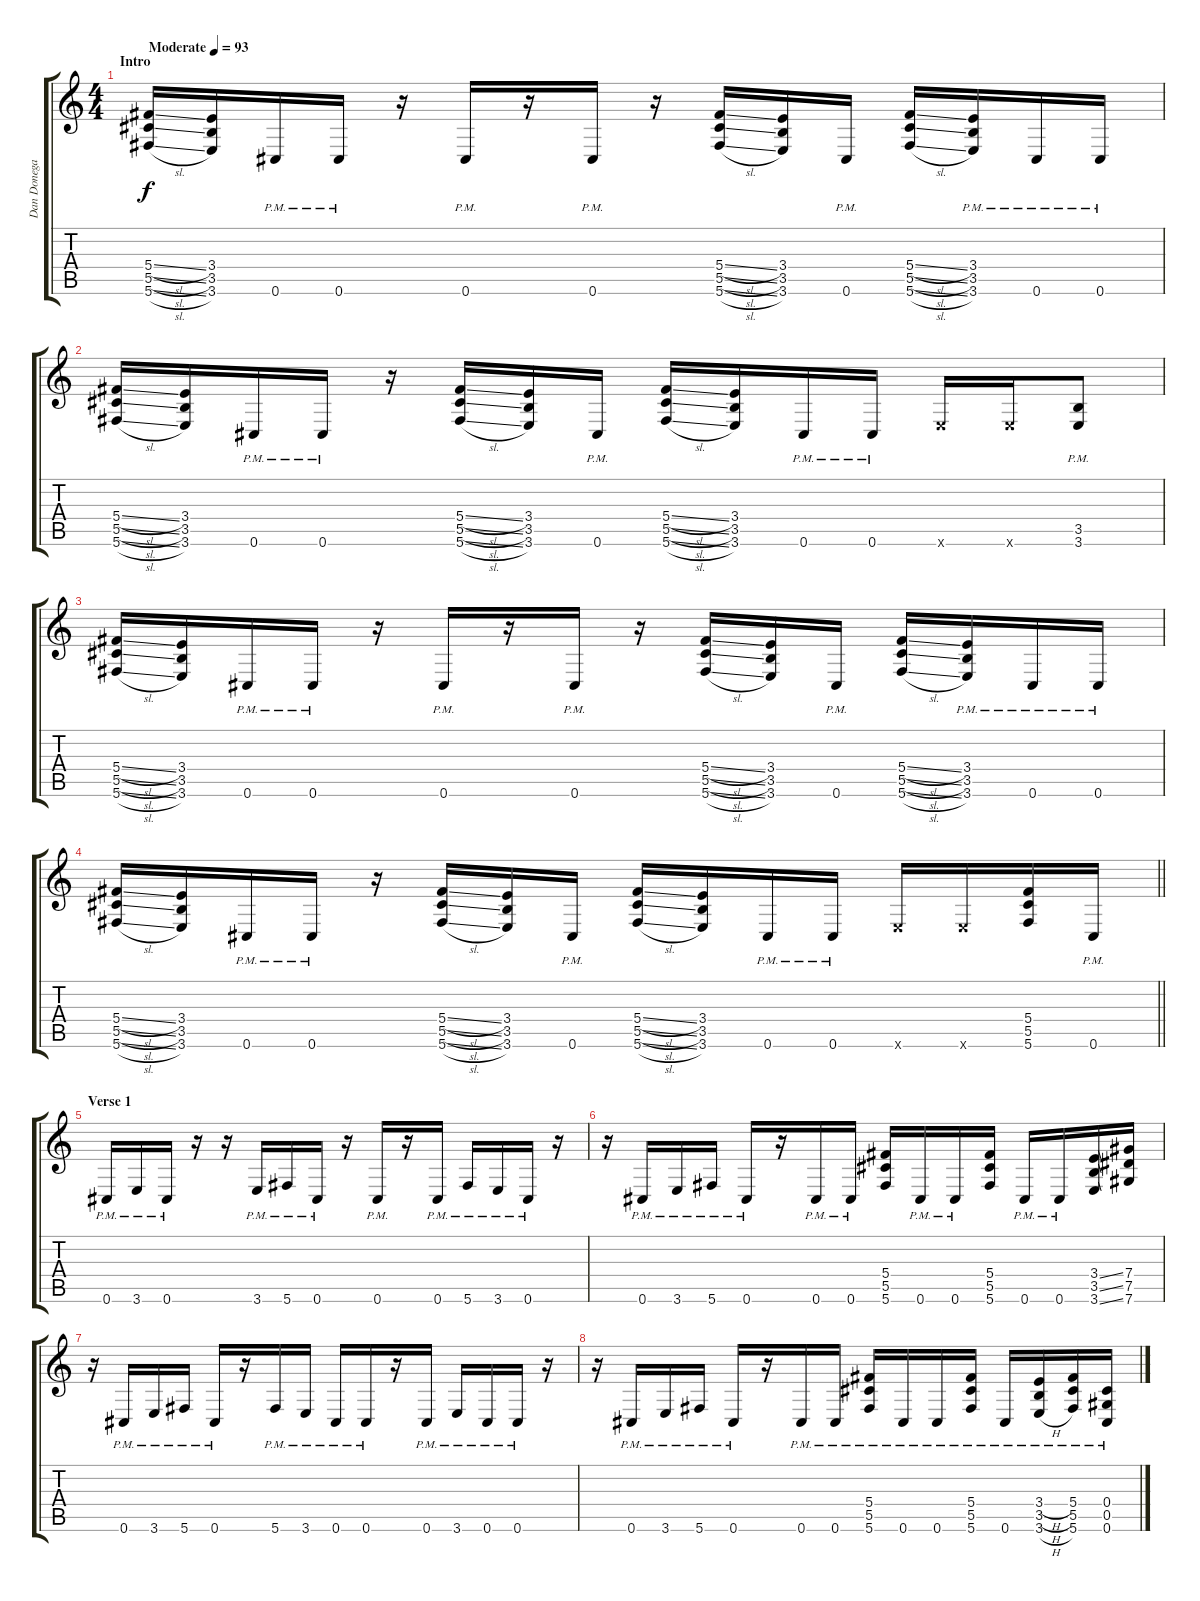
\track ("Dan Donegan" "Dan Donega") {instrument distortionguitar}
\staff {score tabs}
\tuning (Eb4 Bb3 Gb3 Db3 Ab2 Db2) {hide}
\ts (4 4)
\section ("" "Intro")
\tempo (93 "Moderate")
\clef g2
\ks c
(5.4{sl} 5.5{sl} 5.6{sl}).16{dy f instrument distortionguitar} (3.4 3.5 3.6).16 0.6{pm}.16 0.6{pm}.16 r.16 0.6{pm}.16 r.16 0.6{pm}.16 r.16 (5.4{sl} 5.5{sl} 5.6{sl}).16 (3.4 3.5 3.6).16 0.6{pm}.16 (5.4{sl} 5.5{sl} 5.6{sl}).16 (3.4 3.5 3.6{pm}).16 0.6{pm}.16 0.6{pm}.16 |
(5.4{sl} 5.5{sl} 5.6{sl}).16 (3.4 3.5 3.6).16 0.6{pm}.16 0.6{pm}.16 r.16 (5.4{sl} 5.5{sl} 5.6{sl}).16 (3.4 3.5 3.6).16 0.6{pm}.16 (5.4{sl} 5.5{sl} 5.6{sl}).16 (3.4 3.5 3.6).16 0.6{pm}.16 0.6{pm}.16 3.6{x}.16 3.6{x}.16 (3.5{pm} 3.6{pm}).8 |
(5.4{sl} 5.5{sl} 5.6{sl}).16 (3.4 3.5 3.6).16 0.6{pm}.16 0.6{pm}.16 r.16 0.6{pm}.16 r.16 0.6{pm}.16 r.16 (5.4{sl} 5.5{sl} 5.6{sl}).16 (3.4 3.5 3.6).16 0.6{pm}.16 (5.4{sl} 5.5{sl} 5.6{sl}).16 (3.4 3.5 3.6{pm}).16 0.6{pm}.16 0.6{pm}.16 |
\barLineRight lightlight
(5.4{sl} 5.5{sl} 5.6{sl}).16 (3.4 3.5 3.6).16 0.6{pm}.16 0.6{pm}.16 r.16 (5.4{sl} 5.5{sl} 5.6{sl}).16 (3.4 3.5 3.6).16 0.6{pm}.16 (5.4{sl} 5.5{sl} 5.6{sl}).16 (3.4 3.5 3.6).16 0.6{pm}.16 0.6{pm}.16 3.6{x}.16 3.6{x}.16 (5.4 5.5 5.6).16 0.6{pm}.16 |
\section ("" "Verse 1")
0.6{pm}.16 3.6{pm}.16 0.6{pm}.16 r.16 r.16 3.6{pm}.16 5.6{pm}.16 0.6{pm}.16 r.16 0.6{pm}.16 r.16 0.6{pm}.16 5.6{pm}.16 3.6{pm}.16 0.6{pm}.16 r.16 |
r.16 0.6{pm}.16 3.6{pm}.16 5.6{pm}.16 0.6{pm}.16 r.16 0.6{pm}.16 0.6{pm}.16 (5.4 5.5 5.6).16 0.6{pm}.16 0.6{pm}.16 (5.4 5.5 5.6).16 0.6{pm}.16 0.6{pm}.16 (3.4{ss} 3.5{ss} 3.6{ss}).16 (7.4 7.5 7.6).16 |
r.16 0.6{pm}.16 3.6{pm}.16 5.6{pm}.16 0.6{pm}.16 r.16 5.6{pm}.16 3.6{pm}.16 0.6{pm}.16 0.6{pm}.16 r.16 0.6{pm}.16 3.6{pm}.16 0.6{pm}.16 0.6{pm}.16 r.16 |
r.16 0.6{pm}.16 3.6{pm}.16 5.6{pm}.16 0.6{pm}.16 r.16 0.6{pm}.16 0.6{pm}.16 (5.4{pm} 5.5{pm} 5.6{pm}).16 0.6{pm}.16 0.6{pm}.16 (5.4{pm} 5.5{pm} 5.6{pm}).16 0.6{pm}.16 (3.4{h pm} 3.5{h pm} 3.6{h pm}).16 (5.4{pm} 5.5{pm} 5.6{pm}).16 (0.4{pm} 0.5{pm} 0.6{pm}).16
